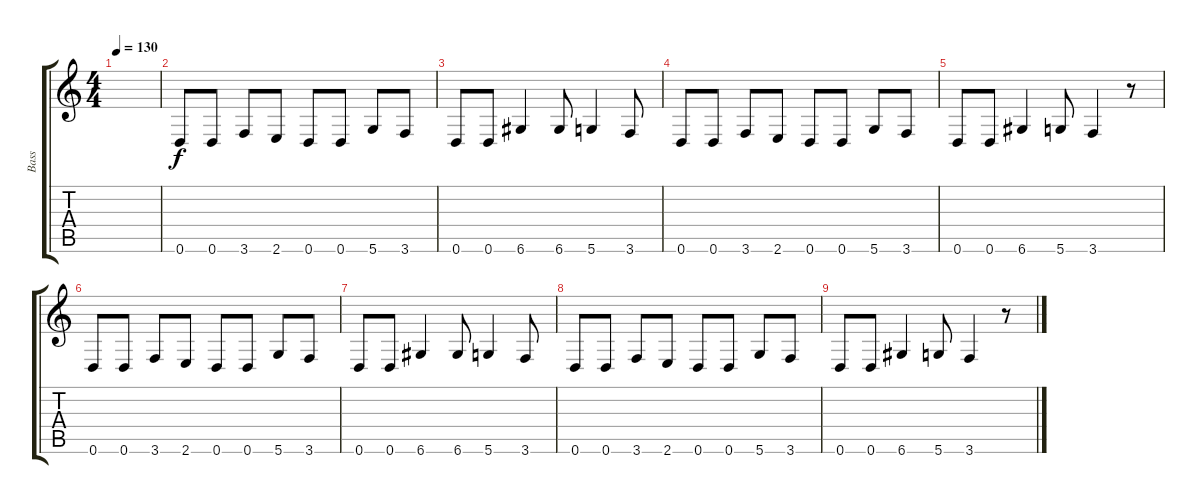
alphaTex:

\track ("Bass" "Bass") {instrument electricbassfinger}
\staff {score tabs}
\tuning (E4 B3 G3 D3 A2 D2) {hide}
\ts (4 4)
\tempo 130
\clef g2
\ks c
|
0.6.8 0.6.8 3.6.8 2.6.8 0.6.8 0.6.8 5.6.8 3.6.8 |
0.6.8 0.6.8 6.6.4 6.6.8 5.6.4 3.6.8 |
0.6.8 0.6.8 3.6.8 2.6.8 0.6.8 0.6.8 5.6.8 3.6.8 |
0.6.8 0.6.8 6.6.4 5.6.8 3.6.4 r.8 |
0.6.8 0.6.8 3.6.8 2.6.8 0.6.8 0.6.8 5.6.8 3.6.8 |
0.6.8 0.6.8 6.6.4 6.6.8 5.6.4 3.6.8 |
0.6.8 0.6.8 3.6.8 2.6.8 0.6.8 0.6.8 5.6.8 3.6.8 |
0.6.8 0.6.8 6.6.4 5.6.8 3.6.4 r.8
